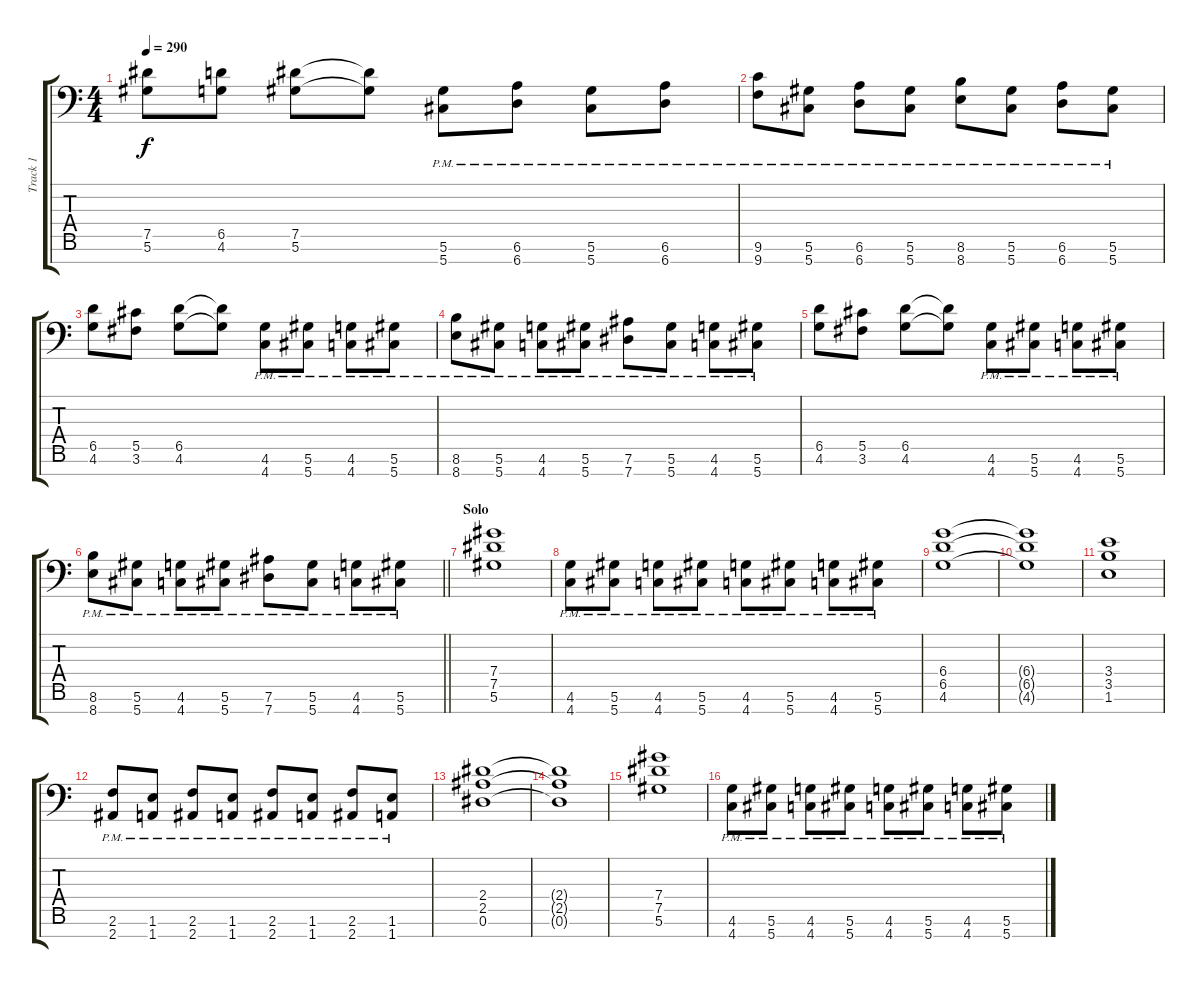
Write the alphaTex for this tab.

\track ("Track 1" "Track 1") {instrument distortionguitar}
\staff {score tabs}
\tuning (Eb4 Bb3 Gb3 Db3 Ab2 Eb2 Ab1) {hide}
\ts (4 4)
\tempo 290
\clef f4
\ks c
(7.5 5.6).8{dy f} (6.5 4.6).8 (7.5 5.6).8 (7.5{t} 5.6{t}).8 (5.6{pm} 5.7{pm}).8 (6.6{pm} 6.7{pm}).8 (5.6{pm} 5.7{pm}).8 (6.6{pm} 6.7{pm}).8 |
(9.6{pm} 9.7{pm}).8 (5.6{pm} 5.7{pm}).8 (6.6{pm} 6.7{pm}).8 (5.6{pm} 5.7{pm}).8 (8.6{pm} 8.7{pm}).8 (5.6{pm} 5.7{pm}).8 (6.6{pm} 6.7{pm}).8 (5.6{pm} 5.7{pm}).8 |
(6.5 4.6).8 (5.5 3.6).8 (6.5 4.6).8 (6.5{t} 4.6{t}).8 (4.6{pm} 4.7{pm}).8 (5.6{pm} 5.7{pm}).8 (4.6{pm} 4.7{pm}).8 (5.6{pm} 5.7{pm}).8 |
(8.6{pm} 8.7{pm}).8 (5.6{pm} 5.7{pm}).8 (4.6{pm} 4.7{pm}).8 (5.6{pm} 5.7{pm}).8 (7.6{pm} 7.7{pm}).8 (5.6{pm} 5.7{pm}).8 (4.6{pm} 4.7{pm}).8 (5.6{pm} 5.7{pm}).8 |
(6.5 4.6).8 (5.5 3.6).8 (6.5 4.6).8 (6.5{t} 4.6{t}).8 (4.6{pm} 4.7{pm}).8 (5.6{pm} 5.7{pm}).8 (4.6{pm} 4.7{pm}).8 (5.6{pm} 5.7{pm}).8 |
\barLineRight lightlight
(8.6{pm} 8.7{pm}).8 (5.6{pm} 5.7{pm}).8 (4.6{pm} 4.7{pm}).8 (5.6{pm} 5.7{pm}).8 (7.6{pm} 7.7{pm}).8 (5.6{pm} 5.7{pm}).8 (4.6{pm} 4.7{pm}).8 (5.6{pm} 5.7{pm}).8 |
\section ("" "Solo")
(7.4 7.5 5.6).1{instrument distortionguitar} |
(4.6{pm} 4.7{pm}).8 (5.6{pm} 5.7{pm}).8 (4.6{pm} 4.7{pm}).8 (5.6{pm} 5.7{pm}).8 (4.6{pm} 4.7{pm}).8 (5.6{pm} 5.7{pm}).8 (4.6{pm} 4.7{pm}).8 (5.6{pm} 5.7{pm}).8 |
(6.4 6.5 4.6).1 |
(6.4{t} 6.5{t} 4.6{t}).1 |
(3.4 3.5 1.6).1 |
(2.6{pm} 2.7{pm}).8 (1.6{pm} 1.7{pm}).8 (2.6{pm} 2.7{pm}).8 (1.6{pm} 1.7{pm}).8 (2.6{pm} 2.7{pm}).8 (1.6{pm} 1.7{pm}).8 (2.6{pm} 2.7{pm}).8 (1.6{pm} 1.7{pm}).8 |
(2.4 2.5 0.6).1 |
(2.4{t} 2.5{t} 0.6{t}).1 |
(7.4 7.5 5.6).1 |
(4.6{pm} 4.7{pm}).8 (5.6{pm} 5.7{pm}).8 (4.6{pm} 4.7{pm}).8 (5.6{pm} 5.7{pm}).8 (4.6{pm} 4.7{pm}).8 (5.6{pm} 5.7{pm}).8 (4.6{pm} 4.7{pm}).8 (5.6{pm} 5.7{pm}).8
